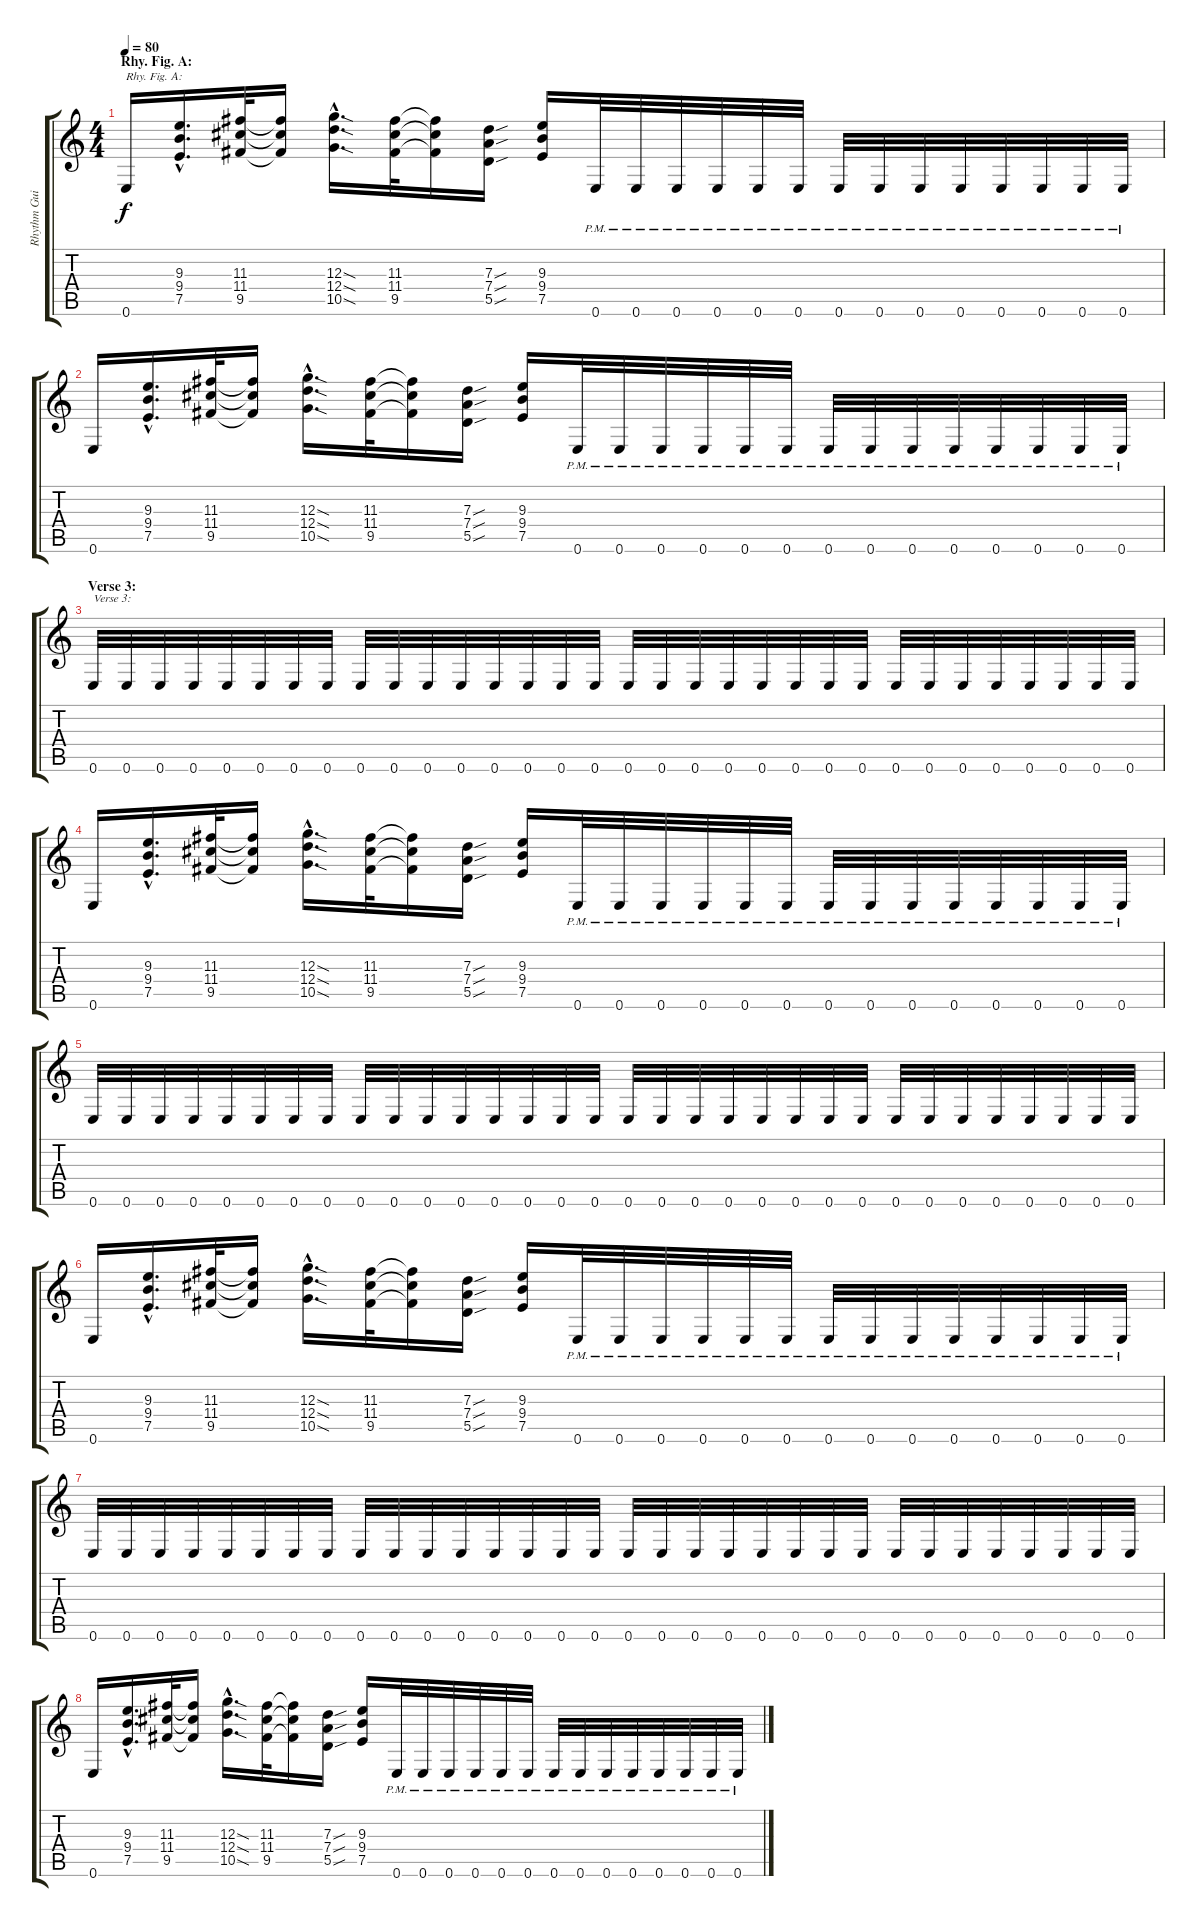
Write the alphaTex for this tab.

\track ("Rhythm Guitar 1" "Rhythm Gui") {instrument overdrivenguitar}
\staff {score tabs}
\tuning (E4 B3 G3 D3 A2 E2) {hide}
\ts (4 4)
\section ("" "Rhy. Fig. A:")
\tempo 80
\clef g2
\ks c
0.6.16{txt "Rhy. Fig. A:" dy f} (9.3{hac} 9.4{hac} 7.5{hac}).16{d} (11.3 11.4 9.5).32 (11.3{t} 11.4{t} 9.5{t}).16 (12.3{sod hac} 12.4{sod hac} 10.5{sod hac}).16{d} (11.3 11.4 9.5).32 (11.3{t} 11.4{t} 9.5{t}).16 (7.3{sou} 7.4{sou} 5.5{sou}).16 (9.3 9.4 7.5).16 0.6{pm}.32 0.6{pm}.32 0.6{pm}.32 0.6{pm}.32 0.6{pm}.32 0.6{pm}.32 0.6{pm}.32 0.6{pm}.32 0.6{pm}.32 0.6{pm}.32 0.6{pm}.32 0.6{pm}.32 0.6{pm}.32 0.6{pm}.32 |
0.6.16 (9.3{hac} 9.4{hac} 7.5{hac}).16{d} (11.3 11.4 9.5).32 (11.3{t} 11.4{t} 9.5{t}).16 (12.3{sod hac} 12.4{sod hac} 10.5{sod hac}).16{d} (11.3 11.4 9.5).32 (11.3{t} 11.4{t} 9.5{t}).16 (7.3{sou} 7.4{sou} 5.5{sou}).16 (9.3 9.4 7.5).16 0.6{pm}.32 0.6{pm}.32 0.6{pm}.32 0.6{pm}.32 0.6{pm}.32 0.6{pm}.32 0.6{pm}.32 0.6{pm}.32 0.6{pm}.32 0.6{pm}.32 0.6{pm}.32 0.6{pm}.32 0.6{pm}.32 0.6{pm}.32 |
\section ("" "Verse 3:")
0.6.32{txt "Verse 3:"} 0.6.32 0.6.32 0.6.32 0.6.32 0.6.32 0.6.32 0.6.32 0.6.32 0.6.32 0.6.32 0.6.32 0.6.32 0.6.32 0.6.32 0.6.32 0.6.32 0.6.32 0.6.32 0.6.32 0.6.32 0.6.32 0.6.32 0.6.32 0.6.32 0.6.32 0.6.32 0.6.32 0.6.32 0.6.32 0.6.32 0.6.32 |
0.6.16 (9.3{hac} 9.4{hac} 7.5{hac}).16{d} (11.3 11.4 9.5).32 (11.3{t} 11.4{t} 9.5{t}).16 (12.3{sod hac} 12.4{sod hac} 10.5{sod hac}).16{d} (11.3 11.4 9.5).32 (11.3{t} 11.4{t} 9.5{t}).16 (7.3{sou} 7.4{sou} 5.5{sou}).16 (9.3 9.4 7.5).16 0.6{pm}.32 0.6{pm}.32 0.6{pm}.32 0.6{pm}.32 0.6{pm}.32 0.6{pm}.32 0.6{pm}.32 0.6{pm}.32 0.6{pm}.32 0.6{pm}.32 0.6{pm}.32 0.6{pm}.32 0.6{pm}.32 0.6{pm}.32 |
0.6.32 0.6.32 0.6.32 0.6.32 0.6.32 0.6.32 0.6.32 0.6.32 0.6.32 0.6.32 0.6.32 0.6.32 0.6.32 0.6.32 0.6.32 0.6.32 0.6.32 0.6.32 0.6.32 0.6.32 0.6.32 0.6.32 0.6.32 0.6.32 0.6.32 0.6.32 0.6.32 0.6.32 0.6.32 0.6.32 0.6.32 0.6.32 |
0.6.16 (9.3{hac} 9.4{hac} 7.5{hac}).16{d} (11.3 11.4 9.5).32 (11.3{t} 11.4{t} 9.5{t}).16 (12.3{sod hac} 12.4{sod hac} 10.5{sod hac}).16{d} (11.3 11.4 9.5).32 (11.3{t} 11.4{t} 9.5{t}).16 (7.3{sou} 7.4{sou} 5.5{sou}).16 (9.3 9.4 7.5).16 0.6{pm}.32 0.6{pm}.32 0.6{pm}.32 0.6{pm}.32 0.6{pm}.32 0.6{pm}.32 0.6{pm}.32 0.6{pm}.32 0.6{pm}.32 0.6{pm}.32 0.6{pm}.32 0.6{pm}.32 0.6{pm}.32 0.6{pm}.32 |
0.6.32 0.6.32 0.6.32 0.6.32 0.6.32 0.6.32 0.6.32 0.6.32 0.6.32 0.6.32 0.6.32 0.6.32 0.6.32 0.6.32 0.6.32 0.6.32 0.6.32 0.6.32 0.6.32 0.6.32 0.6.32 0.6.32 0.6.32 0.6.32 0.6.32 0.6.32 0.6.32 0.6.32 0.6.32 0.6.32 0.6.32 0.6.32 |
0.6.16 (9.3{hac} 9.4{hac} 7.5{hac}).16{d} (11.3 11.4 9.5).32 (11.3{t} 11.4{t} 9.5{t}).16 (12.3{sod hac} 12.4{sod hac} 10.5{sod hac}).16{d} (11.3 11.4 9.5).32 (11.3{t} 11.4{t} 9.5{t}).16 (7.3{sou} 7.4{sou} 5.5{sou}).16 (9.3 9.4 7.5).16 0.6{pm}.32 0.6{pm}.32 0.6{pm}.32 0.6{pm}.32 0.6{pm}.32 0.6{pm}.32 0.6{pm}.32 0.6{pm}.32 0.6{pm}.32 0.6{pm}.32 0.6{pm}.32 0.6{pm}.32 0.6{pm}.32 0.6{pm}.32
